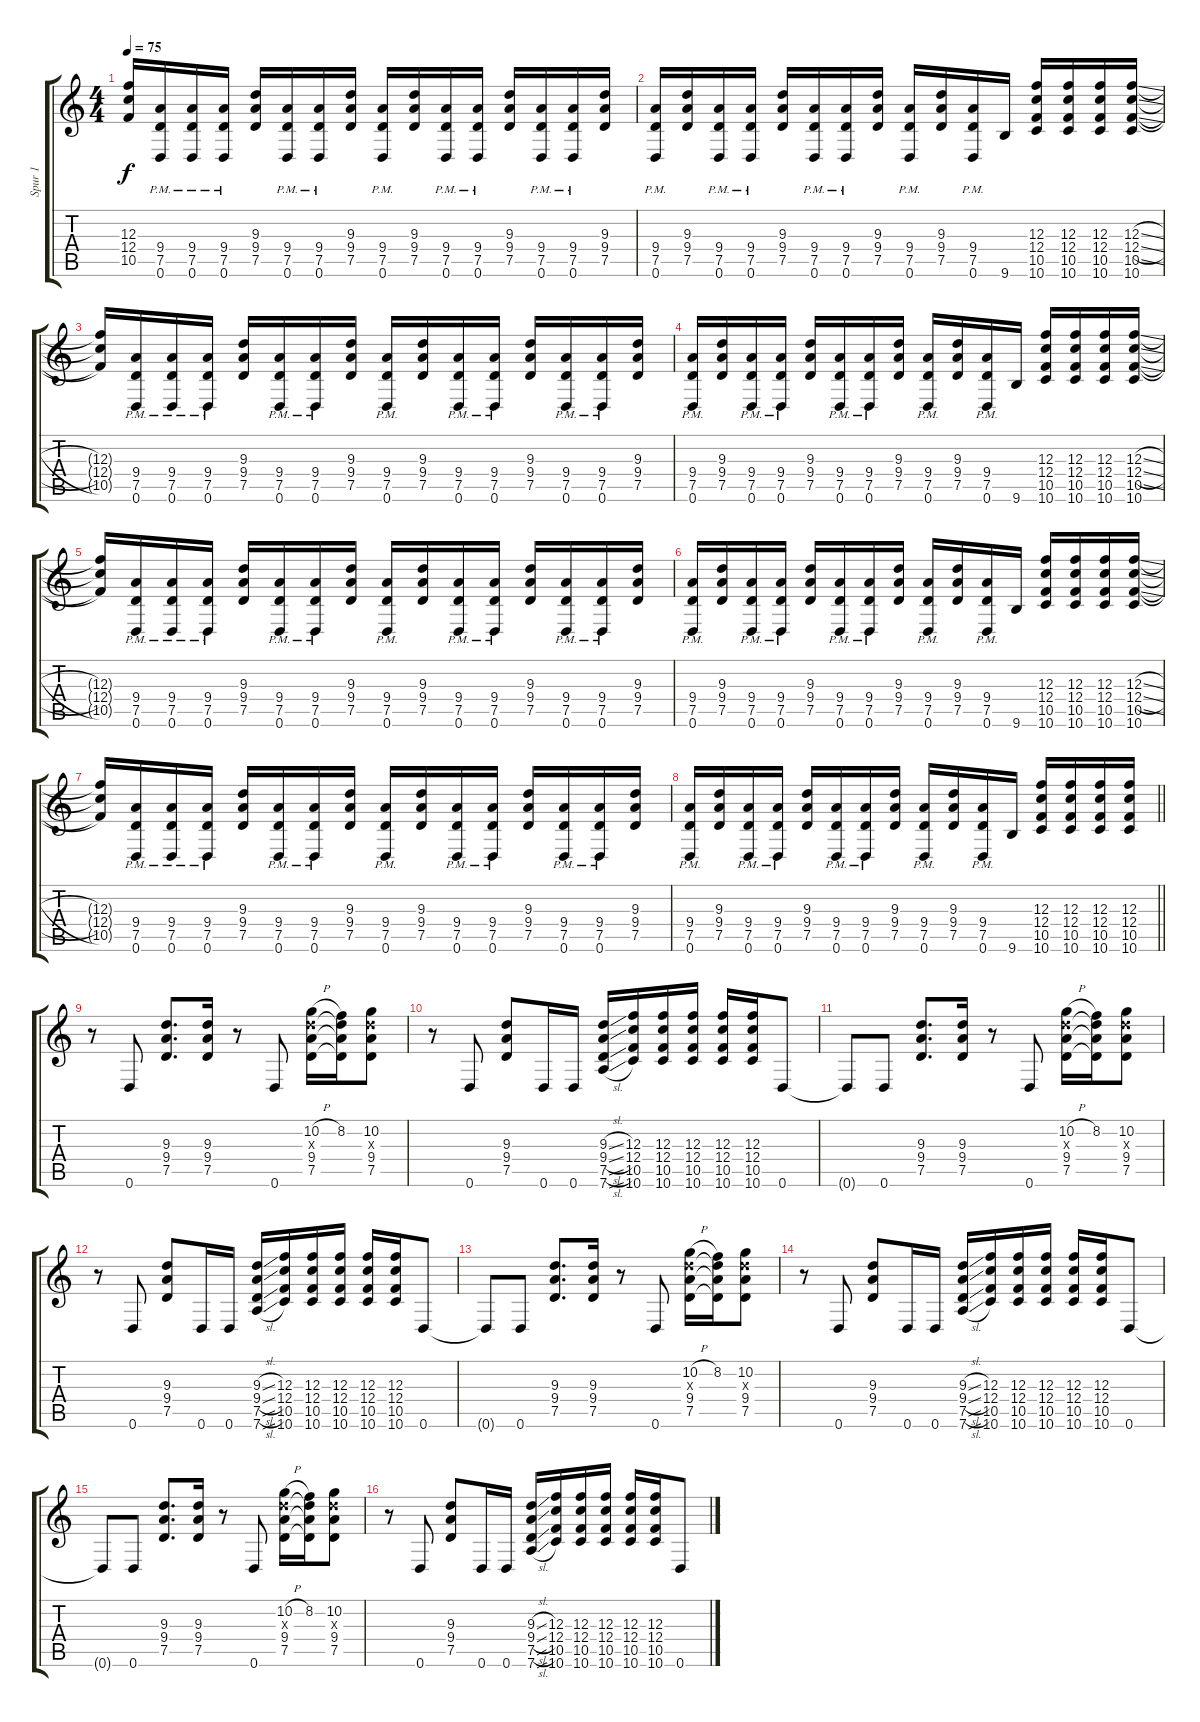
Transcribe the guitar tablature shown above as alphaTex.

\track ("Spur 1" "Spur 1") {instrument distortionguitar}
\staff {score tabs}
\tuning (D4 A3 F3 C3 G2 D2) {hide}
\ts (4 4)
\tempo 75
\clef g2
\ks c
(12.3{t} 12.4{t} 10.5{t}).16{dy f} (9.4{pm} 7.5{pm} 0.6{pm}).16 (9.4{pm} 7.5{pm} 0.6{pm}).16 (9.4{pm} 7.5{pm} 0.6{pm}).16 (9.3 9.4 7.5).16 (9.4{pm} 7.5{pm} 0.6{pm}).16 (9.4{pm} 7.5{pm} 0.6{pm}).16 (9.3 9.4 7.5).16 (9.4{pm} 7.5{pm} 0.6{pm}).16 (9.3 9.4 7.5).16 (9.4{pm} 7.5{pm} 0.6{pm}).16 (9.4{pm} 7.5{pm} 0.6{pm}).16 (9.3 9.4 7.5).16 (9.4{pm} 7.5{pm} 0.6{pm}).16 (9.4{pm} 7.5{pm} 0.6{pm}).16 (9.3 9.4 7.5).16 |
(9.4{pm} 7.5{pm} 0.6{pm}).16 (9.3 9.4 7.5).16 (9.4{pm} 7.5{pm} 0.6{pm}).16 (9.4{pm} 7.5{pm} 0.6{pm}).16 (9.3 9.4 7.5).16 (9.4{pm} 7.5{pm} 0.6{pm}).16 (9.4{pm} 7.5{pm} 0.6{pm}).16 (9.3 9.4 7.5).16 (9.4{pm} 7.5{pm} 0.6{pm}).16 (9.3 9.4 7.5).16 (9.4{pm} 7.5{pm} 0.6{pm}).16 9.6.16 (12.3 12.4 10.5 10.6).16 (12.3 12.4 10.5 10.6).16 (12.3 12.4 10.5 10.6).16 (12.3{sl} 12.4{sl} 10.5{sl} 10.6).16 |
(12.3{t} 12.4{t} 10.5{t}).16 (9.4{pm} 7.5{pm} 0.6{pm}).16 (9.4{pm} 7.5{pm} 0.6{pm}).16 (9.4{pm} 7.5{pm} 0.6{pm}).16 (9.3 9.4 7.5).16 (9.4{pm} 7.5{pm} 0.6{pm}).16 (9.4{pm} 7.5{pm} 0.6{pm}).16 (9.3 9.4 7.5).16 (9.4{pm} 7.5{pm} 0.6{pm}).16 (9.3 9.4 7.5).16 (9.4{pm} 7.5{pm} 0.6{pm}).16 (9.4{pm} 7.5{pm} 0.6{pm}).16 (9.3 9.4 7.5).16 (9.4{pm} 7.5{pm} 0.6{pm}).16 (9.4{pm} 7.5{pm} 0.6{pm}).16 (9.3 9.4 7.5).16 |
(9.4{pm} 7.5{pm} 0.6{pm}).16 (9.3 9.4 7.5).16 (9.4{pm} 7.5{pm} 0.6{pm}).16 (9.4{pm} 7.5{pm} 0.6{pm}).16 (9.3 9.4 7.5).16 (9.4{pm} 7.5{pm} 0.6{pm}).16 (9.4{pm} 7.5{pm} 0.6{pm}).16 (9.3 9.4 7.5).16 (9.4{pm} 7.5{pm} 0.6{pm}).16 (9.3 9.4 7.5).16 (9.4{pm} 7.5{pm} 0.6{pm}).16 9.6.16 (12.3 12.4 10.5 10.6).16 (12.3 12.4 10.5 10.6).16 (12.3 12.4 10.5 10.6).16 (12.3{sl} 12.4{sl} 10.5{sl} 10.6).16 |
(12.3{t} 12.4{t} 10.5{t}).16 (9.4{pm} 7.5{pm} 0.6{pm}).16 (9.4{pm} 7.5{pm} 0.6{pm}).16 (9.4{pm} 7.5{pm} 0.6{pm}).16 (9.3 9.4 7.5).16 (9.4{pm} 7.5{pm} 0.6{pm}).16 (9.4{pm} 7.5{pm} 0.6{pm}).16 (9.3 9.4 7.5).16 (9.4{pm} 7.5{pm} 0.6{pm}).16 (9.3 9.4 7.5).16 (9.4{pm} 7.5{pm} 0.6{pm}).16 (9.4{pm} 7.5{pm} 0.6{pm}).16 (9.3 9.4 7.5).16 (9.4{pm} 7.5{pm} 0.6{pm}).16 (9.4{pm} 7.5{pm} 0.6{pm}).16 (9.3 9.4 7.5).16 |
(9.4{pm} 7.5{pm} 0.6{pm}).16 (9.3 9.4 7.5).16 (9.4{pm} 7.5{pm} 0.6{pm}).16 (9.4{pm} 7.5{pm} 0.6{pm}).16 (9.3 9.4 7.5).16 (9.4{pm} 7.5{pm} 0.6{pm}).16 (9.4{pm} 7.5{pm} 0.6{pm}).16 (9.3 9.4 7.5).16 (9.4{pm} 7.5{pm} 0.6{pm}).16 (9.3 9.4 7.5).16 (9.4{pm} 7.5{pm} 0.6{pm}).16 9.6.16 (12.3 12.4 10.5 10.6).16 (12.3 12.4 10.5 10.6).16 (12.3 12.4 10.5 10.6).16 (12.3{sl} 12.4{sl} 10.5{sl} 10.6).16 |
(12.3{t} 12.4{t} 10.5{t}).16 (9.4{pm} 7.5{pm} 0.6{pm}).16 (9.4{pm} 7.5{pm} 0.6{pm}).16 (9.4{pm} 7.5{pm} 0.6{pm}).16 (9.3 9.4 7.5).16 (9.4{pm} 7.5{pm} 0.6{pm}).16 (9.4{pm} 7.5{pm} 0.6{pm}).16 (9.3 9.4 7.5).16 (9.4{pm} 7.5{pm} 0.6{pm}).16 (9.3 9.4 7.5).16 (9.4{pm} 7.5{pm} 0.6{pm}).16 (9.4{pm} 7.5{pm} 0.6{pm}).16 (9.3 9.4 7.5).16 (9.4{pm} 7.5{pm} 0.6{pm}).16 (9.4{pm} 7.5{pm} 0.6{pm}).16 (9.3 9.4 7.5).16 |
\barLineRight lightlight
(9.4{pm} 7.5{pm} 0.6{pm}).16 (9.3 9.4 7.5).16 (9.4{pm} 7.5{pm} 0.6{pm}).16 (9.4{pm} 7.5{pm} 0.6{pm}).16 (9.3 9.4 7.5).16 (9.4{pm} 7.5{pm} 0.6{pm}).16 (9.4{pm} 7.5{pm} 0.6{pm}).16 (9.3 9.4 7.5).16 (9.4{pm} 7.5{pm} 0.6{pm}).16 (9.3 9.4 7.5).16 (9.4{pm} 7.5{pm} 0.6{pm}).16 9.6.16 (12.3 12.4 10.5 10.6).16 (12.3 12.4 10.5 10.6).16 (12.3 12.4 10.5 10.6).16 (12.3 12.4 10.5 10.6).16 |
r.8 0.6.8 (9.3 9.4 7.5).8{d} (9.3 9.4 7.5).16 r.8 0.6.8 (10.2{h} 9.3{x} 9.4 7.5).16 (8.2 9.3{t} 9.4{t} 7.5{t}).16 (10.2 9.3{x} 9.4 7.5).8 |
r.8 0.6.8 (9.3 9.4 7.5).8 0.6.16 0.6.16 (9.3{sl} 9.4{sl} 7.5{sl} 7.6{sl}).16 (12.3 12.4 10.5 10.6).16 (12.3 12.4 10.5 10.6).16 (12.3 12.4 10.5 10.6).16 (12.3 12.4 10.5 10.6).16 (12.3 12.4 10.5 10.6).16 0.6.8 |
0.6{t}.8 0.6.8 (9.3 9.4 7.5).8{d} (9.3 9.4 7.5).16 r.8 0.6.8 (10.2{h} 9.3{x} 9.4 7.5).16 (8.2 9.3{t} 9.4{t} 7.5{t}).16 (10.2 9.3{x} 9.4 7.5).8 |
r.8 0.6.8 (9.3 9.4 7.5).8 0.6.16 0.6.16 (9.3{sl} 9.4{sl} 7.5{sl} 7.6{sl}).16 (12.3 12.4 10.5 10.6).16 (12.3 12.4 10.5 10.6).16 (12.3 12.4 10.5 10.6).16 (12.3 12.4 10.5 10.6).16 (12.3 12.4 10.5 10.6).16 0.6.8 |
0.6{t}.8 0.6.8 (9.3 9.4 7.5).8{d} (9.3 9.4 7.5).16 r.8 0.6.8 (10.2{h} 9.3{x} 9.4 7.5).16 (8.2 9.3{t} 9.4{t} 7.5{t}).16 (10.2 9.3{x} 9.4 7.5).8 |
r.8 0.6.8 (9.3 9.4 7.5).8 0.6.16 0.6.16 (9.3{sl} 9.4{sl} 7.5{sl} 7.6{sl}).16 (12.3 12.4 10.5 10.6).16 (12.3 12.4 10.5 10.6).16 (12.3 12.4 10.5 10.6).16 (12.3 12.4 10.5 10.6).16 (12.3 12.4 10.5 10.6).16 0.6.8 |
0.6{t}.8 0.6.8 (9.3 9.4 7.5).8{d} (9.3 9.4 7.5).16 r.8 0.6.8 (10.2{h} 9.3{x} 9.4 7.5).16 (8.2 9.3{t} 9.4{t} 7.5{t}).16 (10.2 9.3{x} 9.4 7.5).8 |
r.8 0.6.8 (9.3 9.4 7.5).8 0.6.16 0.6.16 (9.3{sl} 9.4{sl} 7.5{sl} 7.6{sl}).16 (12.3 12.4 10.5 10.6).16 (12.3 12.4 10.5 10.6).16 (12.3 12.4 10.5 10.6).16 (12.3 12.4 10.5 10.6).16 (12.3 12.4 10.5 10.6).16 0.6.8
